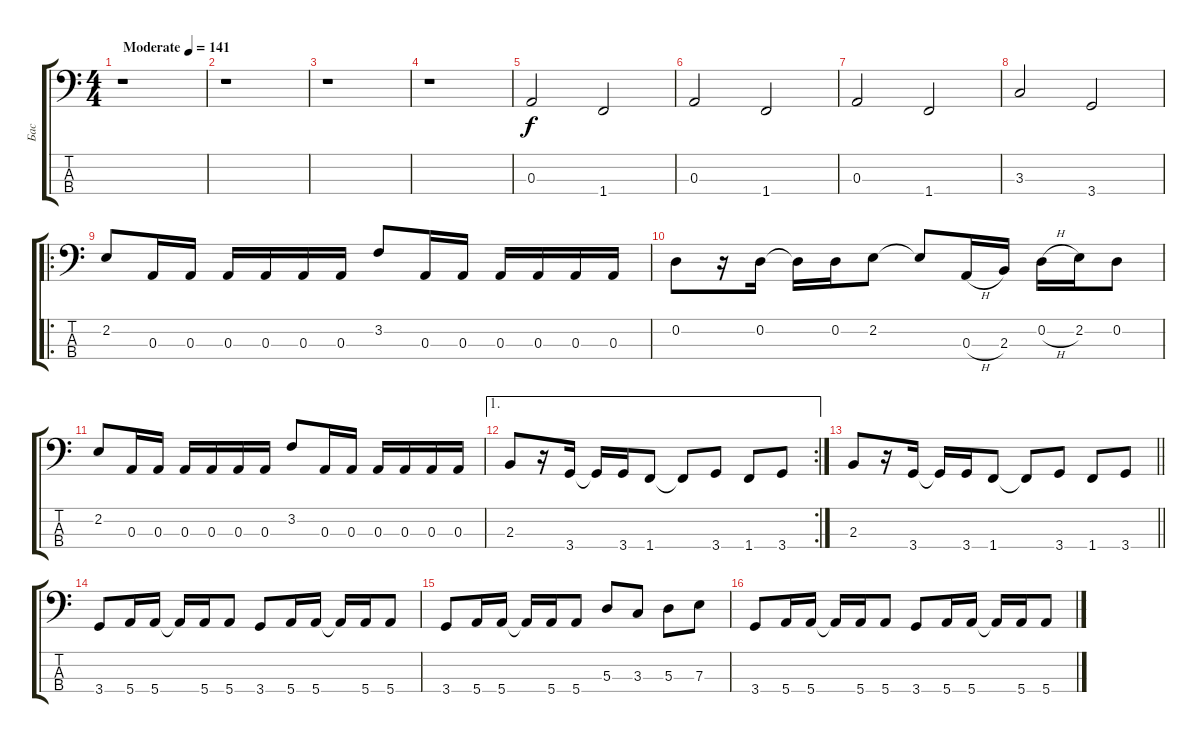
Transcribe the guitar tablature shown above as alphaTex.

\track ("Бас" "Бас") {instrument electricbassfinger}
\staff {score tabs}
\tuning (G2 D2 A1 E1) {hide}
\ts (4 4)
\tempo (141 "Moderate")
\clef f4
\ks c
r.1{dy f instrument electricbassfinger} |
r.1 |
r.1 |
r.1 |
0.3.2 1.4.2 |
0.3.2 1.4.2 |
0.3.2 1.4.2 |
3.3.2 3.4.2 |
\ro
2.2.8 0.3.16 0.3.16 0.3.16 0.3.16 0.3.16 0.3.16 3.2.8 0.3.16 0.3.16 0.3.16 0.3.16 0.3.16 0.3.16 |
0.2.8 r.16 0.2.16 0.2{t}.16 0.2.16 2.2.8 2.2{t}.8 0.3{h}.16 2.3.16 0.2{h}.16 2.2.16 0.2.8 |
2.2.8 0.3.16 0.3.16 0.3.16 0.3.16 0.3.16 0.3.16 3.2.8 0.3.16 0.3.16 0.3.16 0.3.16 0.3.16 0.3.16 |
\ae 1
\rc 2
2.3.8 r.16 3.4.16 3.4{t}.16 3.4.16 1.4.8 1.4{t}.8 3.4.8 1.4.8 3.4.8 |
\barLineRight lightlight
2.3.8 r.16 3.4.16 3.4{t}.16 3.4.16 1.4.8 1.4{t}.8 3.4.8 1.4.8 3.4.8 |
3.4.8 5.4.16 5.4.16 5.4{t}.16 5.4.16 5.4.8 3.4.8 5.4.16 5.4.16 5.4{t}.16 5.4.16 5.4.8 |
3.4.8 5.4.16 5.4.16 5.4{t}.16 5.4.16 5.4.8 5.3.8 3.3.8 5.3.8 7.3.8 |
3.4.8 5.4.16 5.4.16 5.4{t}.16 5.4.16 5.4.8 3.4.8 5.4.16 5.4.16 5.4{t}.16 5.4.16 5.4.8
